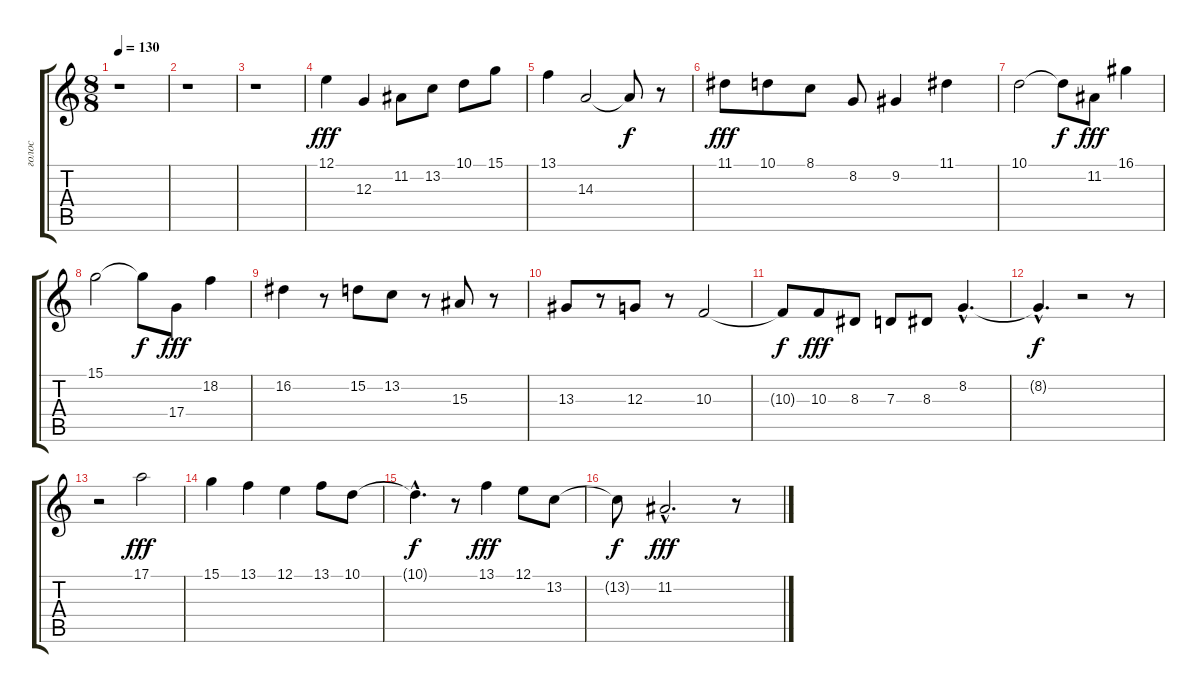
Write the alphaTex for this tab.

\track ("голос" "голос") {instrument flute}
\staff {score tabs}
\tuning (E4 B3 G3 D3 A2 E2) {hide}
\ts (8 8)
\tempo 130
\clef g2
\ks c
r.1{dy fff instrument flute} |
r.1 |
r.1 |
12.1.4 12.3.4 11.2.8 13.2.8 10.1.8 15.1.8 |
13.1.4 14.3.2 14.3{t}.8{dy f} r.8 |
11.1.8{dy fff} 10.1.8 8.1.8 8.2.8 9.2.4 11.1.4 |
10.1.2 10.1{t}.8{dy f} 11.2.8{dy fff} 16.1.4 |
15.1.2 15.1{t}.8{dy f} 17.4.8{dy fff} 18.2.4 |
16.2.4 r.8 15.2.8 13.2.8 r.8 15.3.8 r.8 |
13.3.8 r.8 12.3.8 r.8 10.3.2 |
10.3{t}.8{dy f} 10.3.8{dy fff} 8.3.8 7.3.8 8.3.8 8.2{hac}.4{d} |
8.2{hac t}.4{d dy f} r.2 r.8 |
r.2 17.1.2{dy fff} |
15.1.4 13.1.4 12.1.4 13.1.8 10.1.8 |
10.1{hac t}.4{d dy f} r.8 13.1.4{dy fff} 12.1.8 13.2.8 |
13.2{t}.8{dy f} 11.2{hac}.2{d dy fff} r.8
